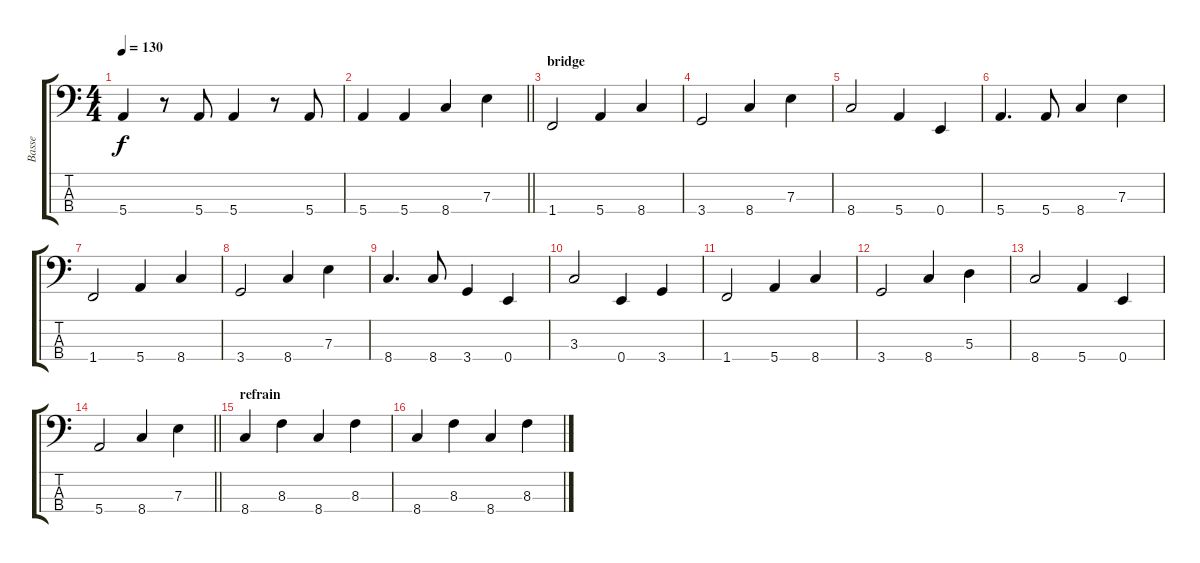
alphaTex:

\track ("Basse" "Basse") {instrument electricbasspick}
\staff {score tabs}
\tuning (G2 D2 A1 E1) {hide}
\ts (4 4)
\tempo 130
\clef f4
\ks c
5.4.4{dy f} r.8 5.4.8 5.4.4 r.8 5.4.8 |
\barLineRight lightlight
5.4.4 5.4.4 8.4.4 7.3.4 |
\section ("" "bridge")
1.4.2 5.4.4 8.4.4 |
3.4.2 8.4.4 7.3.4 |
8.4.2 5.4.4 0.4.4 |
5.4.4{d} 5.4.8 8.4.4 7.3.4 |
1.4.2 5.4.4 8.4.4 |
3.4.2 8.4.4 7.3.4 |
8.4.4{d} 8.4.8 3.4.4 0.4.4 |
3.3.2 0.4.4 3.4.4 |
1.4.2 5.4.4 8.4.4 |
3.4.2 8.4.4 5.3.4 |
8.4.2 5.4.4 0.4.4 |
\barLineRight lightlight
5.4.2 8.4.4 7.3.4 |
\section ("" "refrain")
8.4.4 8.3.4 8.4.4 8.3.4 |
8.4.4 8.3.4 8.4.4 8.3.4
